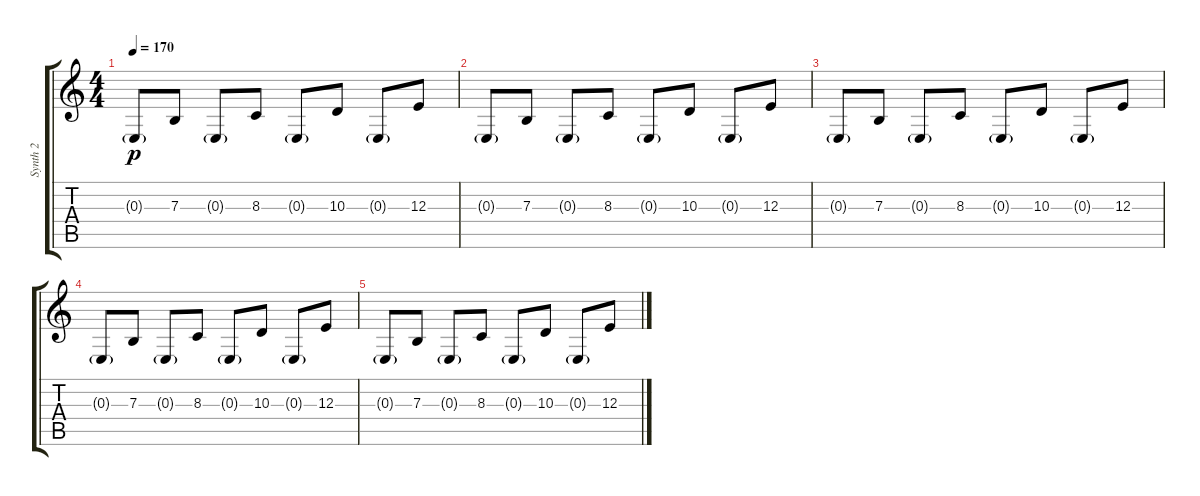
\track ("Synth 2" "Synth 2") {instrument lead2sawtooth}
\staff {score tabs}
\tuning (Db4 Ab3 E3 B2 Gb2 B1) {hide}
\ts (4 4)
\tempo 170
\clef g2
\ks c
0.3{g}.8{dy p} 7.3.8 0.3{g}.8 8.3.8 0.3{g}.8 10.3.8 0.3{g}.8 12.3.8 |
0.3{g}.8 7.3.8 0.3{g}.8 8.3.8 0.3{g}.8 10.3.8 0.3{g}.8 12.3.8 |
0.3{g}.8 7.3.8 0.3{g}.8 8.3.8 0.3{g}.8 10.3.8 0.3{g}.8 12.3.8 |
0.3{g}.8 7.3.8 0.3{g}.8 8.3.8 0.3{g}.8 10.3.8 0.3{g}.8 12.3.8 |
0.3{g}.8 7.3.8 0.3{g}.8 8.3.8 0.3{g}.8 10.3.8 0.3{g}.8 12.3.8
